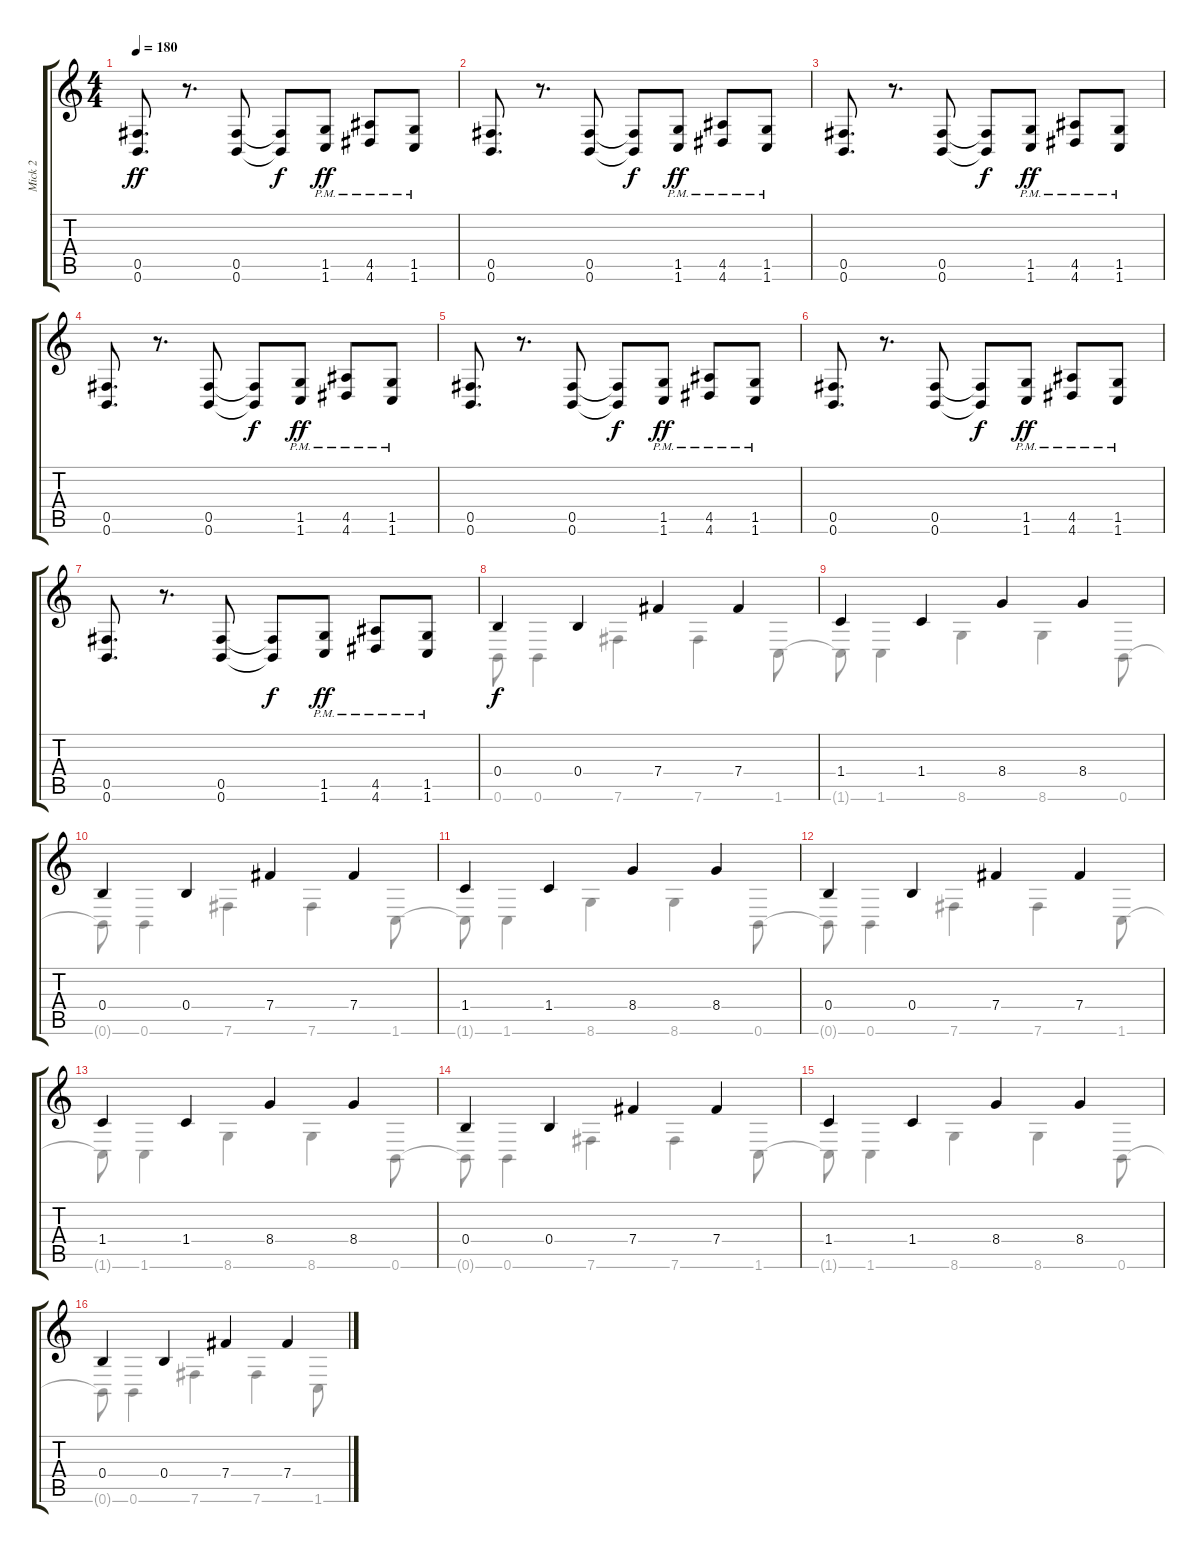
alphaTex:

\track ("Mick 2" "Mick 2") {instrument distortionguitar}
\staff {score tabs}
\tuning (Db4 Ab3 E3 B2 Gb2 B1) {hide}
\voice
\ts (4 4)
\tempo 180
\clef g2
\ks c
(0.5 0.6).8{d dy ff} r.8{d} (0.5 0.6).8 (0.5{t} 0.6{t}).8{dy f} (1.5{pm} 1.6{pm}).8{dy ff} (4.5{pm} 4.6{pm}).8 (1.5{pm} 1.6{pm}).8 |
(0.5 0.6).8{d} r.8{d} (0.5 0.6).8 (0.5{t} 0.6{t}).8{dy f} (1.5{pm} 1.6{pm}).8{dy ff} (4.5{pm} 4.6{pm}).8 (1.5{pm} 1.6{pm}).8 |
(0.5 0.6).8{d} r.8{d} (0.5 0.6).8 (0.5{t} 0.6{t}).8{dy f} (1.5{pm} 1.6{pm}).8{dy ff} (4.5{pm} 4.6{pm}).8 (1.5{pm} 1.6{pm}).8 |
(0.5 0.6).8{d} r.8{d} (0.5 0.6).8 (0.5{t} 0.6{t}).8{dy f} (1.5{pm} 1.6{pm}).8{dy ff} (4.5{pm} 4.6{pm}).8 (1.5{pm} 1.6{pm}).8 |
(0.5 0.6).8{d} r.8{d} (0.5 0.6).8 (0.5{t} 0.6{t}).8{dy f} (1.5{pm} 1.6{pm}).8{dy ff} (4.5{pm} 4.6{pm}).8 (1.5{pm} 1.6{pm}).8 |
(0.5 0.6).8{d} r.8{d} (0.5 0.6).8 (0.5{t} 0.6{t}).8{dy f} (1.5{pm} 1.6{pm}).8{dy ff} (4.5{pm} 4.6{pm}).8 (1.5{pm} 1.6{pm}).8 |
(0.5 0.6).8{d} r.8{d} (0.5 0.6).8 (0.5{t} 0.6{t}).8{dy f} (1.5{pm} 1.6{pm}).8{dy ff} (4.5{pm} 4.6{pm}).8 (1.5{pm} 1.6{pm}).8 |
0.4.4{dy f} 0.4.4 7.4.4 7.4.4 |
1.4.4 1.4.4 8.4.4 8.4.4 |
0.4.4 0.4.4 7.4.4 7.4.4 |
1.4.4 1.4.4 8.4.4 8.4.4 |
0.4.4 0.4.4 7.4.4 7.4.4 |
1.4.4 1.4.4 8.4.4 8.4.4 |
0.4.4 0.4.4 7.4.4 7.4.4 |
1.4.4 1.4.4 8.4.4 8.4.4 |
0.4.4 0.4.4 7.4.4 7.4.4
\voice
\clef g2
\ottava regular
\simile none
\ks c
|
|
|
|
|
|
|
0.6.8 0.6.4 7.6.4 7.6.4 1.6.8 |
1.6{t}.8 1.6.4 8.6.4 8.6.4 0.6.8 |
0.6{t}.8 0.6.4 7.6.4 7.6.4 1.6.8 |
1.6{t}.8 1.6.4 8.6.4 8.6.4 0.6.8 |
0.6{t}.8 0.6.4 7.6.4 7.6.4 1.6.8 |
1.6{t}.8 1.6.4 8.6.4 8.6.4 0.6.8 |
0.6{t}.8 0.6.4 7.6.4 7.6.4 1.6.8 |
1.6{t}.8 1.6.4 8.6.4 8.6.4 0.6.8 |
0.6{t}.8 0.6.4 7.6.4 7.6.4 1.6.8
